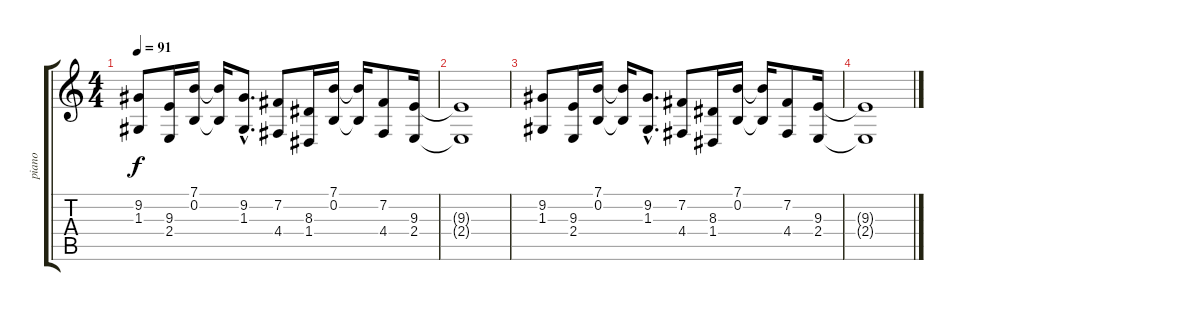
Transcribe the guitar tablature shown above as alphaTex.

\track ("piano" "piano") {instrument acousticgrandpiano}
\staff {score tabs}
\tuning (E4 B3 G3 D3 A2 E2) {hide}
\ts (4 4)
\tempo 91
\clef g2
\ks c
(9.2 1.3).8{dy f} (9.3 2.4).16 (7.1 0.2).16 (7.1{t} 0.2{t}).16 (9.2{hac} 1.3{hac}).8{d} (7.2 4.4).8 (8.3 1.4).16 (7.1 0.2).16 (7.1{t} 0.2{t}).16 (7.2 4.4).8 (9.3 2.4).16 |
(9.3{t} 2.4{t}).1 |
(9.2 1.3).8 (9.3 2.4).16 (7.1 0.2).16 (7.1{t} 0.2{t}).16 (9.2{hac} 1.3{hac}).8{d} (7.2 4.4).8 (8.3 1.4).16 (7.1 0.2).16 (7.1{t} 0.2{t}).16 (7.2 4.4).8 (9.3 2.4).16 |
(9.3{t} 2.4{t}).1
